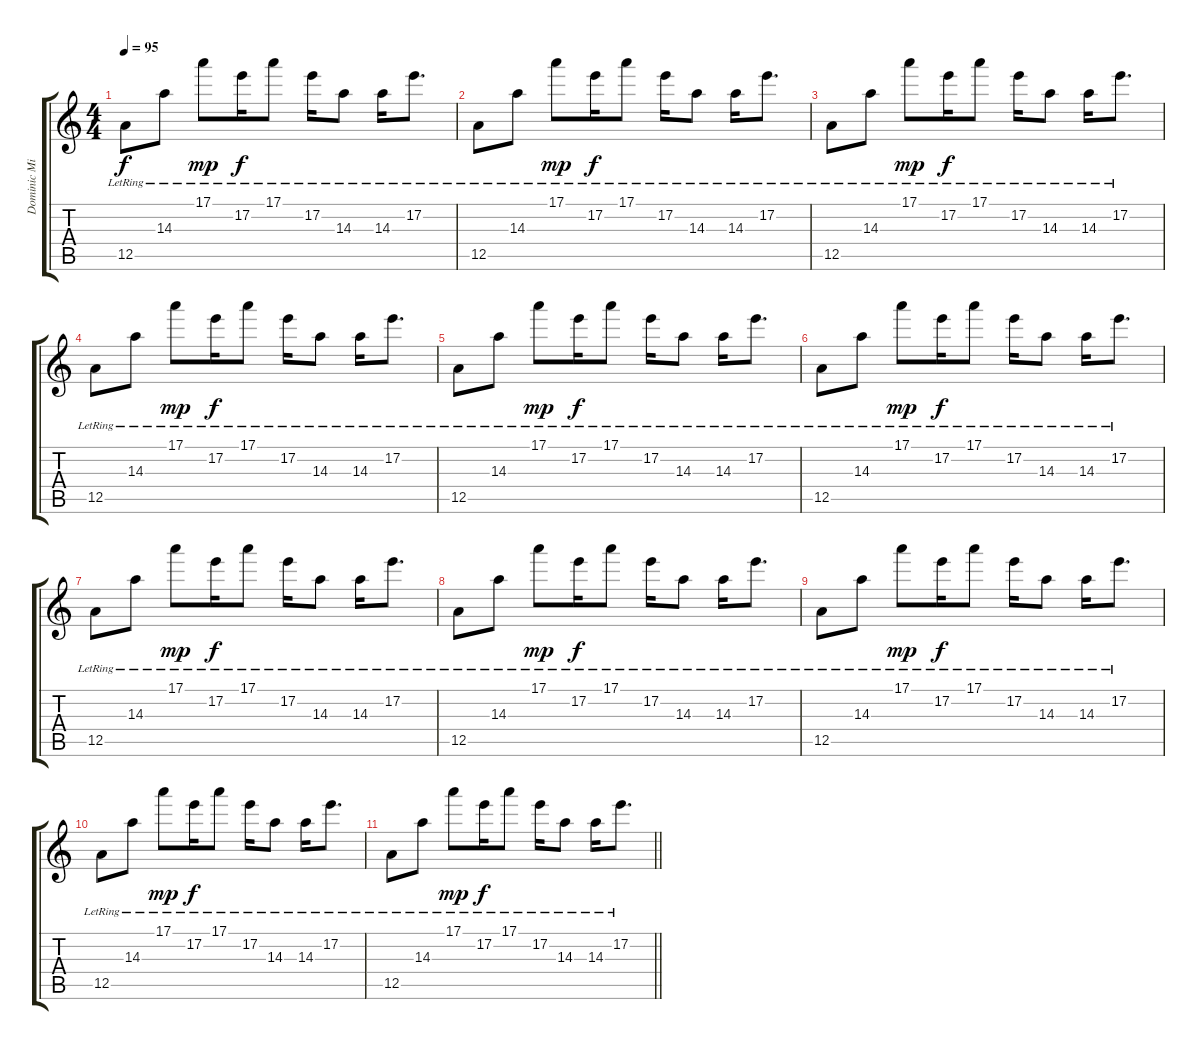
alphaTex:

\track ("Dominic Miller" "Dominic Mi") {instrument overdrivenguitar}
\staff {score tabs}
\tuning (E4 B3 G3 D3 A2 E2) {hide}
\ts (4 4)
\tempo 95
\clef g2
\ks c
12.5{lr}.8{dy f} 14.3{lr}.8 17.1{lr}.8{dy mp} 17.2{lr}.16{dy f} 17.1{lr}.8 17.2{lr}.16 14.3{lr}.8 14.3{lr}.16 17.2{lr}.8{d} |
12.5{lr}.8 14.3{lr}.8 17.1{lr}.8{dy mp} 17.2{lr}.16{dy f} 17.1{lr}.8 17.2{lr}.16 14.3{lr}.8 14.3{lr}.16 17.2{lr}.8{d} |
12.5{lr}.8 14.3{lr}.8 17.1{lr}.8{dy mp} 17.2{lr}.16{dy f} 17.1{lr}.8 17.2{lr}.16 14.3{lr}.8 14.3{lr}.16 17.2{lr}.8{d} |
12.5{lr}.8 14.3{lr}.8 17.1{lr}.8{dy mp} 17.2{lr}.16{dy f} 17.1{lr}.8 17.2{lr}.16 14.3{lr}.8 14.3{lr}.16 17.2{lr}.8{d} |
12.5{lr}.8 14.3{lr}.8 17.1{lr}.8{dy mp} 17.2{lr}.16{dy f} 17.1{lr}.8 17.2{lr}.16 14.3{lr}.8 14.3{lr}.16 17.2{lr}.8{d} |
12.5{lr}.8 14.3{lr}.8 17.1{lr}.8{dy mp} 17.2{lr}.16{dy f} 17.1{lr}.8 17.2{lr}.16 14.3{lr}.8 14.3{lr}.16 17.2{lr}.8{d} |
12.5{lr}.8 14.3{lr}.8 17.1{lr}.8{dy mp} 17.2{lr}.16{dy f} 17.1{lr}.8 17.2{lr}.16 14.3{lr}.8 14.3{lr}.16 17.2{lr}.8{d} |
12.5{lr}.8 14.3{lr}.8 17.1{lr}.8{dy mp} 17.2{lr}.16{dy f} 17.1{lr}.8 17.2{lr}.16 14.3{lr}.8 14.3{lr}.16 17.2{lr}.8{d} |
12.5{lr}.8 14.3{lr}.8 17.1{lr}.8{dy mp} 17.2{lr}.16{dy f} 17.1{lr}.8 17.2{lr}.16 14.3{lr}.8 14.3{lr}.16 17.2{lr}.8{d} |
12.5{lr}.8{volume 0} 14.3{lr}.8 17.1{lr}.8{dy mp} 17.2{lr}.16{dy f} 17.1{lr}.8 17.2{lr}.16 14.3{lr}.8 14.3{lr}.16 17.2{lr}.8{d} |
\barLineRight lightlight
12.5{lr}.8 14.3{lr}.8 17.1{lr}.8{dy mp} 17.2{lr}.16{dy f} 17.1{lr}.8 17.2{lr}.16 14.3{lr}.8 14.3{lr}.16 17.2{lr}.8{d}
